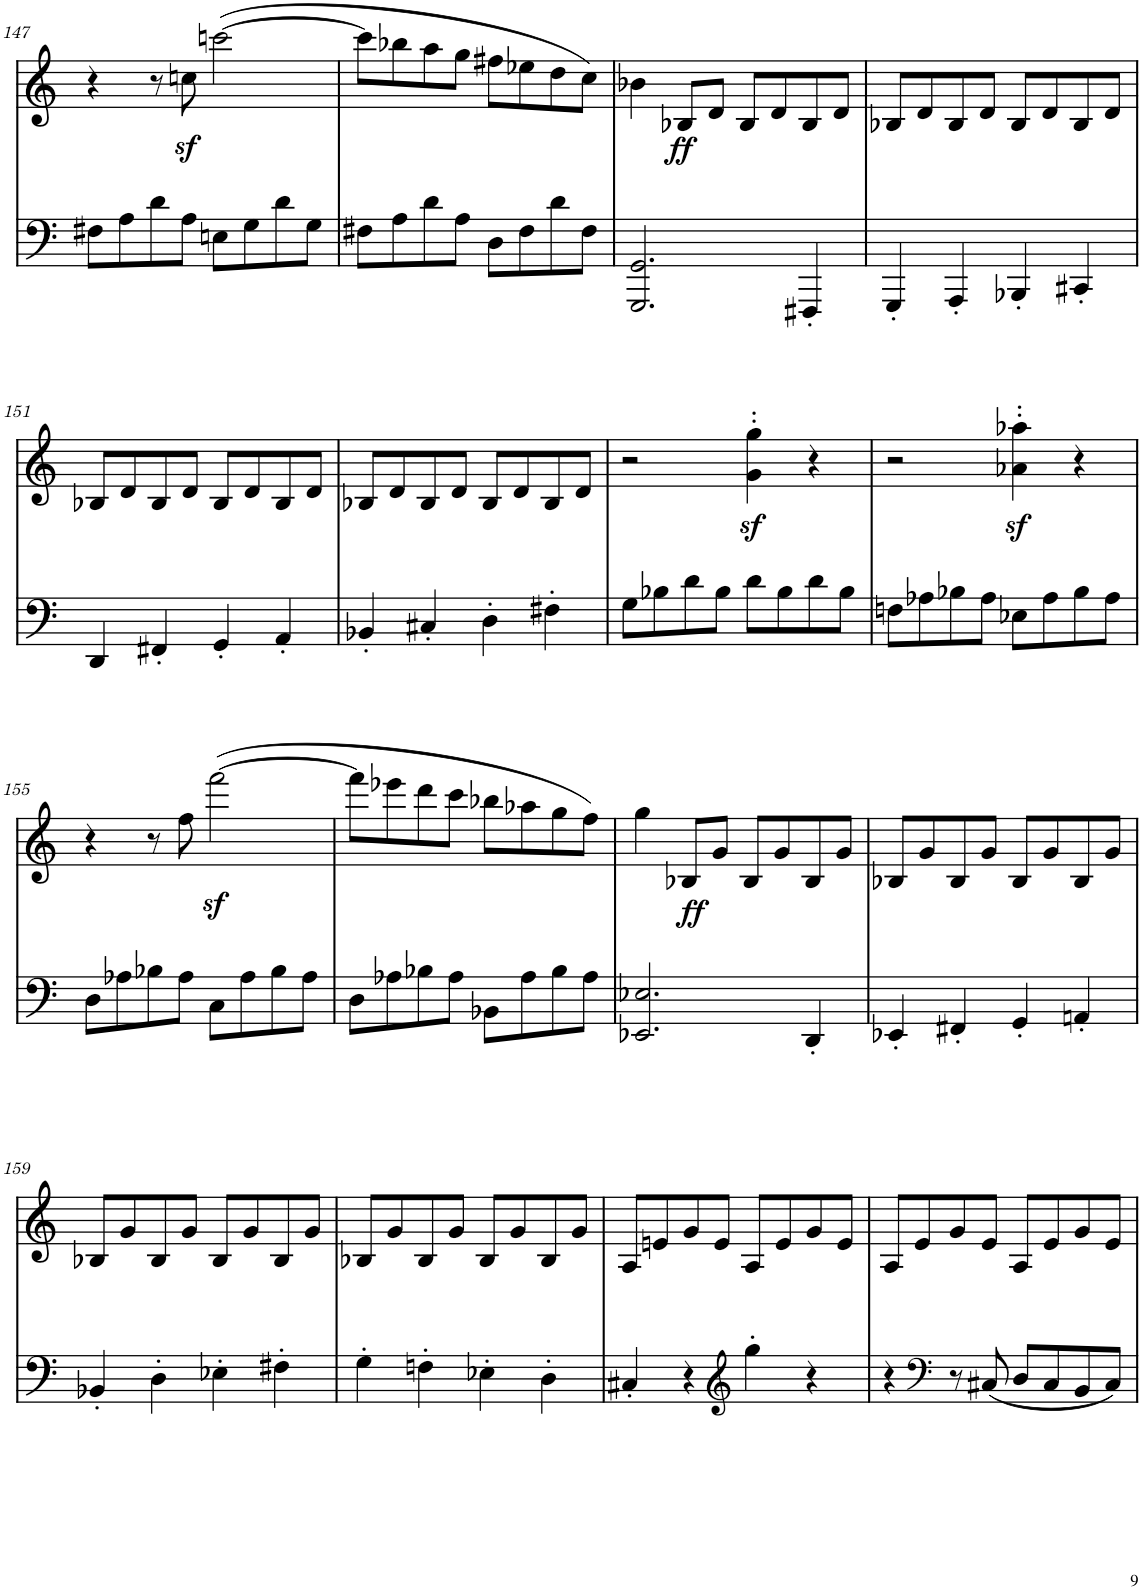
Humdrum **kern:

**kern	**kern	**text	**dynam
*part2	*part1	*part1	*part1
*staff2	*staff1	*staff1	*staff1
*I"piano	*I"piano	*	*
*I'Pno	*I'Pno	*	*
!!LO:PB:g=z
*clefF4	*clefG2	*	*
*k[]	*k[]	*	*
*M4/4	*M4/4	*	*
=147	=147	=147	=147
8F#X\L	4r	.	.
8A\	.	.	.
8d\	8r	.	.
8A\J	8ccnz<\	.	.
8En\L	([2cccn\	.	.
8G\	.	.	.
8d\	.	.	.
8G\J	.	.	.
=148	=148	=148	=148
8F#X\L	8ccc\L]	.	.
8A\	8bb-X\	.	.
8d\	8aa\	.	.
8A\J	8gg\J	.	.
8D\L	8ff#X\L	.	.
8F#\	8ee-X\	.	.
8d\	8dd\	.	.
8F#\J	8cc\J)	.	.
=149	=149	=149	=149
2.GGG/ 2.GG/	4b-X\	.	.
!	!	!LO:LY:b	!LO:DY:b
.	8B-X/L	ff	ff
.	8d/J	.	.
.	8B-/L	.	.
.	8d/	.	.
4FFF#X'/	8B-/	.	.
.	8d/J	.	.
=150	=150	=150	=150
4GGG'/	8B-X/L	.	.
.	8d/	.	.
4AAA'/	8B-/	.	.
.	8d/J	.	.
4BBB-X'/	8B-/L	.	.
.	8d/	.	.
4CC#X'/	8B-/	.	.
.	8d/J	.	.
!!LO:LB:g=z
=151	=151	=151	=151
4DD/	8B-X/L	.	.
.	8d/	.	.
4FF#X'/	8B-/	.	.
.	8d/J	.	.
4GG'/	8B-/L	.	.
.	8d/	.	.
4AA'/	8B-/	.	.
.	8d/J	.	.
=152	=152	=152	=152
4BB-X'/	8B-X/L	.	.
.	8d/	.	.
4C#X'/	8B-/	.	.
.	8d/J	.	.
4D'\	8B-/L	.	.
.	8d/	.	.
4F#X'\	8B-/	.	.
.	8d/J	.	.
=153	=153	=153	=153
8G\L	2r	.	.
8B-X\	.	.	.
8d\	.	.	.
8B-\J	.	.	.
8d\L	4g\z<' 4gg\z<'	.	.
8B-\	.	.	.
8d\	4r	.	.
8B-\J	.	.	.
=154	=154	=154	=154
8Fn\L	2r	.	.
8A-X\	.	.	.
8B-X\	.	.	.
8A-\J	.	.	.
8E-X\L	4a-X\z<' 4aa-X\z<'	.	.
8A-\	.	.	.
8B-\	4r	.	.
8A-\J	.	.	.
!!LO:LB:g=z
=155	=155	=155	=155
8D\L	4r	.	.
8A-X\	.	.	.
8B-X\	8r	.	.
8A-\J	8ff\	.	.
8C\L	([2fffz<\	.	.
8A-\	.	.	.
8B-\	.	.	.
8A-\J	.	.	.
=156	=156	=156	=156
8D\L	8fff\L]	.	.
8A-X\	8eee-X\	.	.
8B-X\	8ddd\	.	.
8A-\J	8ccc\J	.	.
8BB-X\L	8bb-X\L	.	.
8A-\	8aa-X\	.	.
8B-\	8gg\	.	.
8A-\J	8ff\J)	.	.
=157	=157	=157	=157
!	!	!LO:LY:b	!
2.EE-X/ 2.E-X/	4gg\	ff	.
!	!	!	!LO:DY:b
.	8B-X/L	.	ff
.	8g/J	.	.
.	8B-/L	.	.
.	8g/	.	.
4DD'/	8B-/	.	.
.	8g/J	.	.
=158	=158	=158	=158
4EE-X'/	8B-X/L	.	.
.	8g/	.	.
4FF#X'/	8B-/	.	.
.	8g/J	.	.
4GG'/	8B-/L	.	.
.	8g/	.	.
4AAn'/	8B-/	.	.
.	8g/J	.	.
!!LO:LB:g=z
=159	=159	=159	=159
4BB-X'/	8B-X/L	.	.
.	8g/	.	.
4D'\	8B-/	.	.
.	8g/J	.	.
4E-X'\	8B-/L	.	.
.	8g/	.	.
4F#X'\	8B-/	.	.
.	8g/J	.	.
=160	=160	=160	=160
4G'\	8B-X/L	.	.
.	8g/	.	.
4Fn'\	8B-/	.	.
.	8g/J	.	.
4E-X'\	8B-/L	.	.
.	8g/	.	.
4D'\	8B-/	.	.
.	8g/J	.	.
=161	=161	=161	=161
4C#X'/	8A/L	.	.
.	8en/	.	.
4r	8g/	.	.
.	8e/J	.	.
*clefG2	*	*	*
4gg'\	8A/L	.	.
.	8e/	.	.
4r	8g/	.	.
.	8e/J	.	.
=162	=162	=162	=162
4r	8A/L	.	.
.	8e/	.	.
*clefF4	*	*	*
8r	8g/	.	.
(8C#X/	8e/J	.	.
8D/L	8A/L	.	.
8C#/	8e/	.	.
8BB/	8g/	.	.
8C#/J)	8e/J	.	.
=	=	=	=
*-	*-	*-	*-
